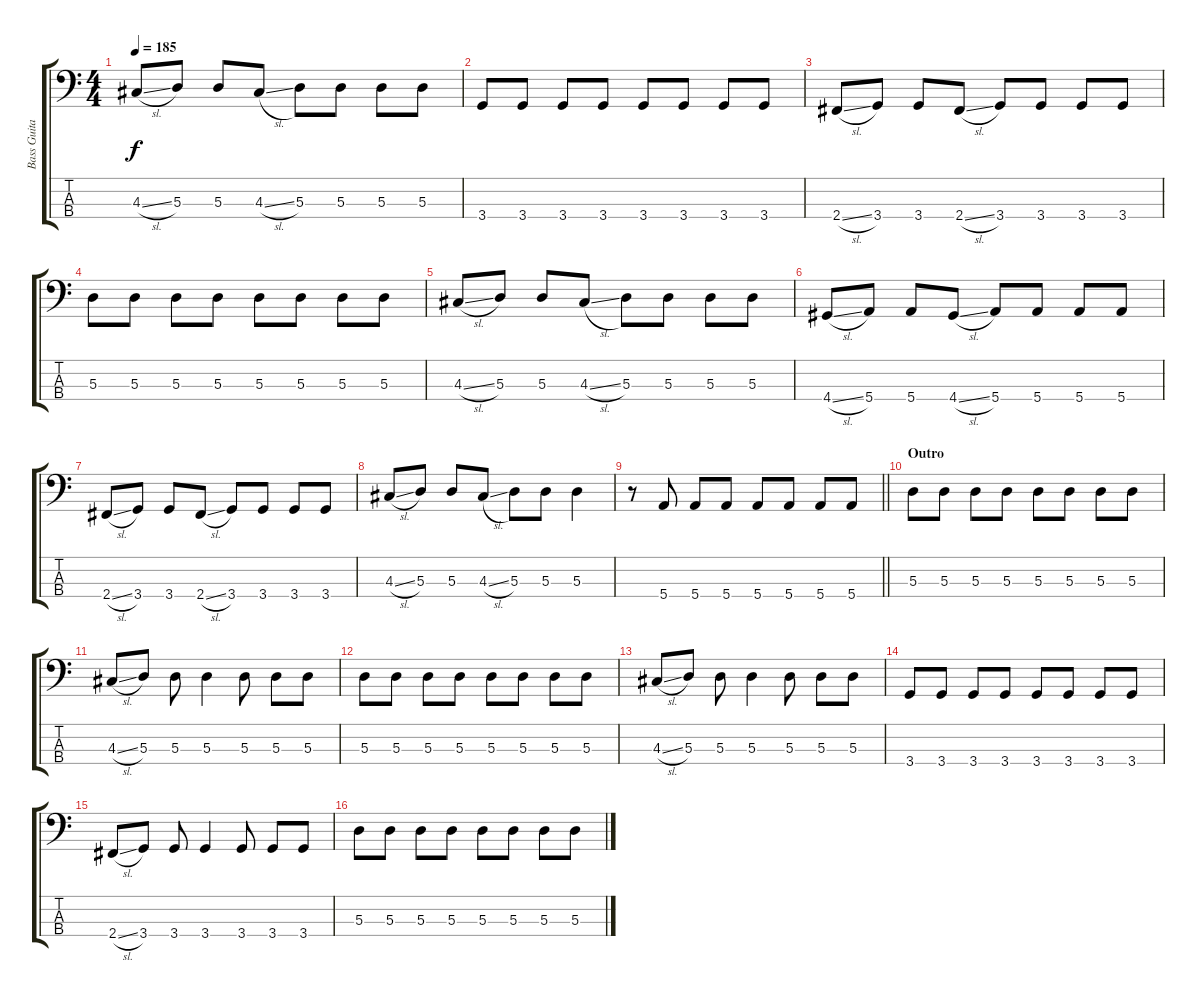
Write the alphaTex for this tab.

\track ("Bass Guitar" "Bass Guita") {instrument electricbasspick}
\staff {score tabs}
\tuning (G2 D2 A1 E1) {hide}
\ts (4 4)
\tempo 185
\clef f4
\ks c
4.3{sl}.8{dy f} 5.3.8 5.3.8 4.3{sl}.8 5.3.8 5.3.8 5.3.8 5.3.8 |
3.4.8 3.4.8 3.4.8 3.4.8 3.4.8 3.4.8 3.4.8 3.4.8 |
2.4{sl}.8 3.4.8 3.4.8 2.4{sl}.8 3.4.8 3.4.8 3.4.8 3.4.8 |
5.3.8 5.3.8 5.3.8 5.3.8 5.3.8 5.3.8 5.3.8 5.3.8 |
4.3{sl}.8 5.3.8 5.3.8 4.3{sl}.8 5.3.8 5.3.8 5.3.8 5.3.8 |
4.4{sl}.8 5.4.8 5.4.8 4.4{sl}.8 5.4.8 5.4.8 5.4.8 5.4.8 |
2.4{sl}.8 3.4.8 3.4.8 2.4{sl}.8 3.4.8 3.4.8 3.4.8 3.4.8 |
4.3{sl}.8 5.3.8 5.3.8 4.3{sl}.8 5.3.8 5.3.8 5.3.4 |
\barLineRight lightlight
r.8 5.4.8 5.4.8 5.4.8 5.4.8 5.4.8 5.4.8 5.4.8 |
\section ("" "Outro")
5.3.8 5.3.8 5.3.8 5.3.8 5.3.8 5.3.8 5.3.8 5.3.8 |
4.3{sl}.8 5.3.8 5.3.8 5.3.4 5.3.8 5.3.8 5.3.8 |
5.3.8 5.3.8 5.3.8 5.3.8 5.3.8 5.3.8 5.3.8 5.3.8 |
4.3{sl}.8 5.3.8 5.3.8 5.3.4 5.3.8 5.3.8 5.3.8 |
3.4.8 3.4.8 3.4.8 3.4.8 3.4.8 3.4.8 3.4.8 3.4.8 |
2.4{sl}.8 3.4.8 3.4.8 3.4.4 3.4.8 3.4.8 3.4.8 |
5.3.8 5.3.8 5.3.8 5.3.8 5.3.8 5.3.8 5.3.8 5.3.8
